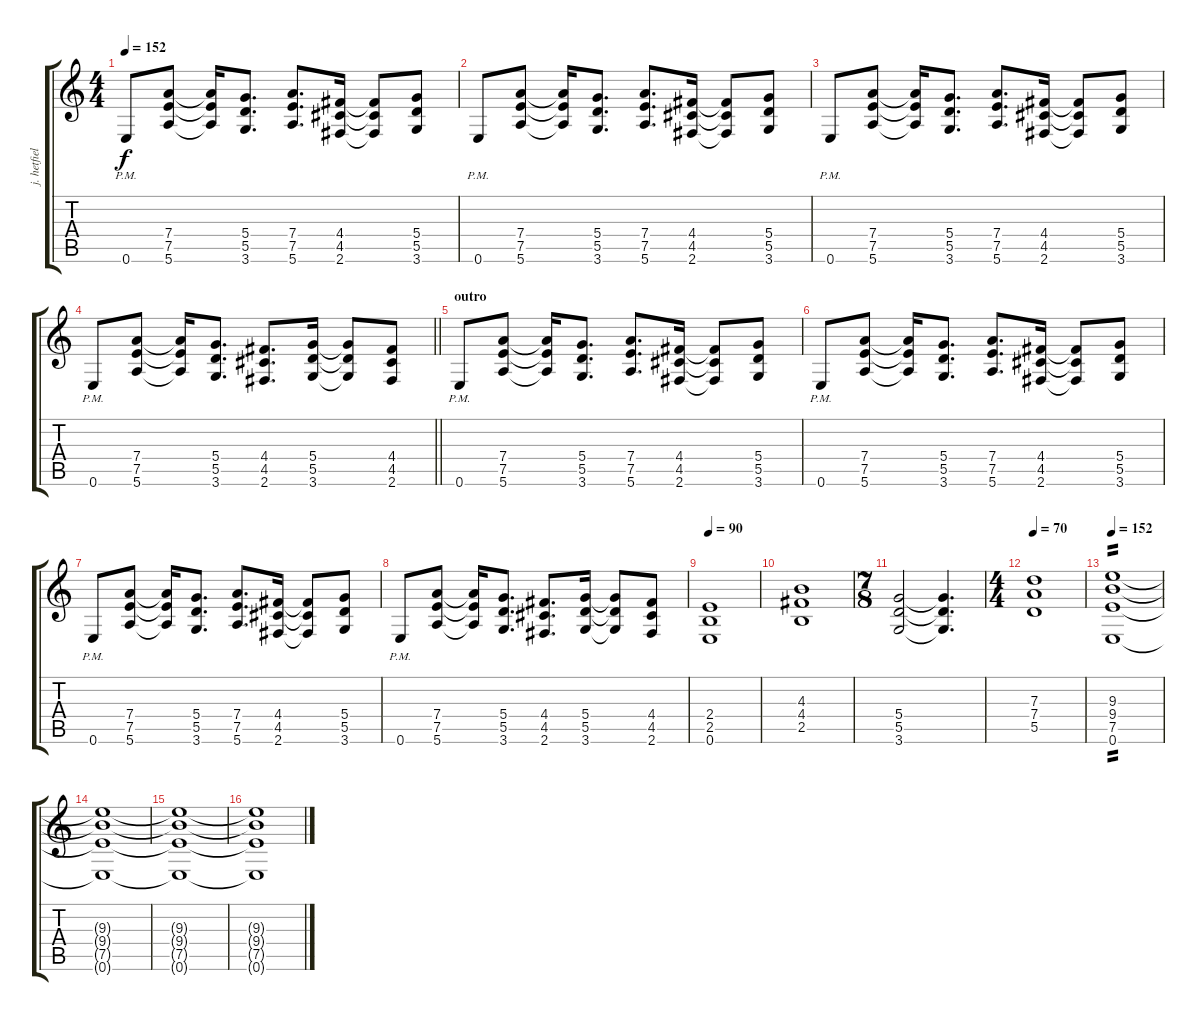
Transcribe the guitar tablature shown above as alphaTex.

\track ("j. hetfield - rhythm guitar" "j. hetfiel") {instrument distortionguitar}
\staff {score tabs}
\tuning (E4 B3 G3 D3 A2 E2) {hide}
\ts (4 4)
\tempo 152
\clef g2
\ks c
0.6{pm}.8{dy f} (7.4 7.5 5.6).8 (7.4{t} 7.5{t} 5.6{t}).16 (5.4 5.5 3.6).8{d} (7.4 7.5 5.6).8{d} (4.4 4.5 2.6).16 (4.4{t} 4.5{t} 2.6{t}).8 (5.4 5.5 3.6).8 |
0.6{pm}.8 (7.4 7.5 5.6).8 (7.4{t} 7.5{t} 5.6{t}).16 (5.4 5.5 3.6).8{d} (7.4 7.5 5.6).8{d} (4.4 4.5 2.6).16 (4.4{t} 4.5{t} 2.6{t}).8 (5.4 5.5 3.6).8 |
0.6{pm}.8 (7.4 7.5 5.6).8 (7.4{t} 7.5{t} 5.6{t}).16 (5.4 5.5 3.6).8{d} (7.4 7.5 5.6).8{d} (4.4 4.5 2.6).16 (4.4{t} 4.5{t} 2.6{t}).8 (5.4 5.5 3.6).8 |
\barLineRight lightlight
0.6{pm}.8 (7.4 7.5 5.6).8 (7.4{t} 7.5{t} 5.6{t}).16 (5.4 5.5 3.6).8{d} (4.4 4.5 2.6).8{d} (5.4 5.5 3.6).16 (5.4{t} 5.5{t} 3.6{t}).8 (4.4 4.5 2.6).8 |
\section ("" "outro")
0.6{pm}.8 (7.4 7.5 5.6).8 (7.4{t} 7.5{t} 5.6{t}).16 (5.4 5.5 3.6).8{d} (7.4 7.5 5.6).8{d} (4.4 4.5 2.6).16 (4.4{t} 4.5{t} 2.6{t}).8 (5.4 5.5 3.6).8 |
0.6{pm}.8 (7.4 7.5 5.6).8 (7.4{t} 7.5{t} 5.6{t}).16 (5.4 5.5 3.6).8{d} (7.4 7.5 5.6).8{d} (4.4 4.5 2.6).16 (4.4{t} 4.5{t} 2.6{t}).8 (5.4 5.5 3.6).8 |
0.6{pm}.8 (7.4 7.5 5.6).8 (7.4{t} 7.5{t} 5.6{t}).16 (5.4 5.5 3.6).8{d} (7.4 7.5 5.6).8{d} (4.4 4.5 2.6).16 (4.4{t} 4.5{t} 2.6{t}).8 (5.4 5.5 3.6).8 |
0.6{pm}.8 (7.4 7.5 5.6).8 (7.4{t} 7.5{t} 5.6{t}).16 (5.4 5.5 3.6).8{d} (4.4 4.5 2.6).8{d} (5.4 5.5 3.6).16 (5.4{t} 5.5{t} 3.6{t}).8 (4.4 4.5 2.6).8 |
\tempo 90
(2.4 2.5 0.6).1 |
(4.3 4.4 2.5).1 |
\ts (7 8)
(5.4 5.5 3.6).2 (5.4{t} 5.5{t} 3.6{t}).4{d} |
\ts (4 4)
\tempo 70
(7.3 7.4 5.5).1 |
\tempo 152
(9.3 9.4 7.5 0.6).1{tp 2} |
(9.3{t} 9.4{t} 7.5{t} 0.6{t}).1 |
(9.3{t} 9.4{t} 7.5{t} 0.6{t}).1 |
(9.3{t} 9.4{t} 7.5{t} 0.6{t}).1
